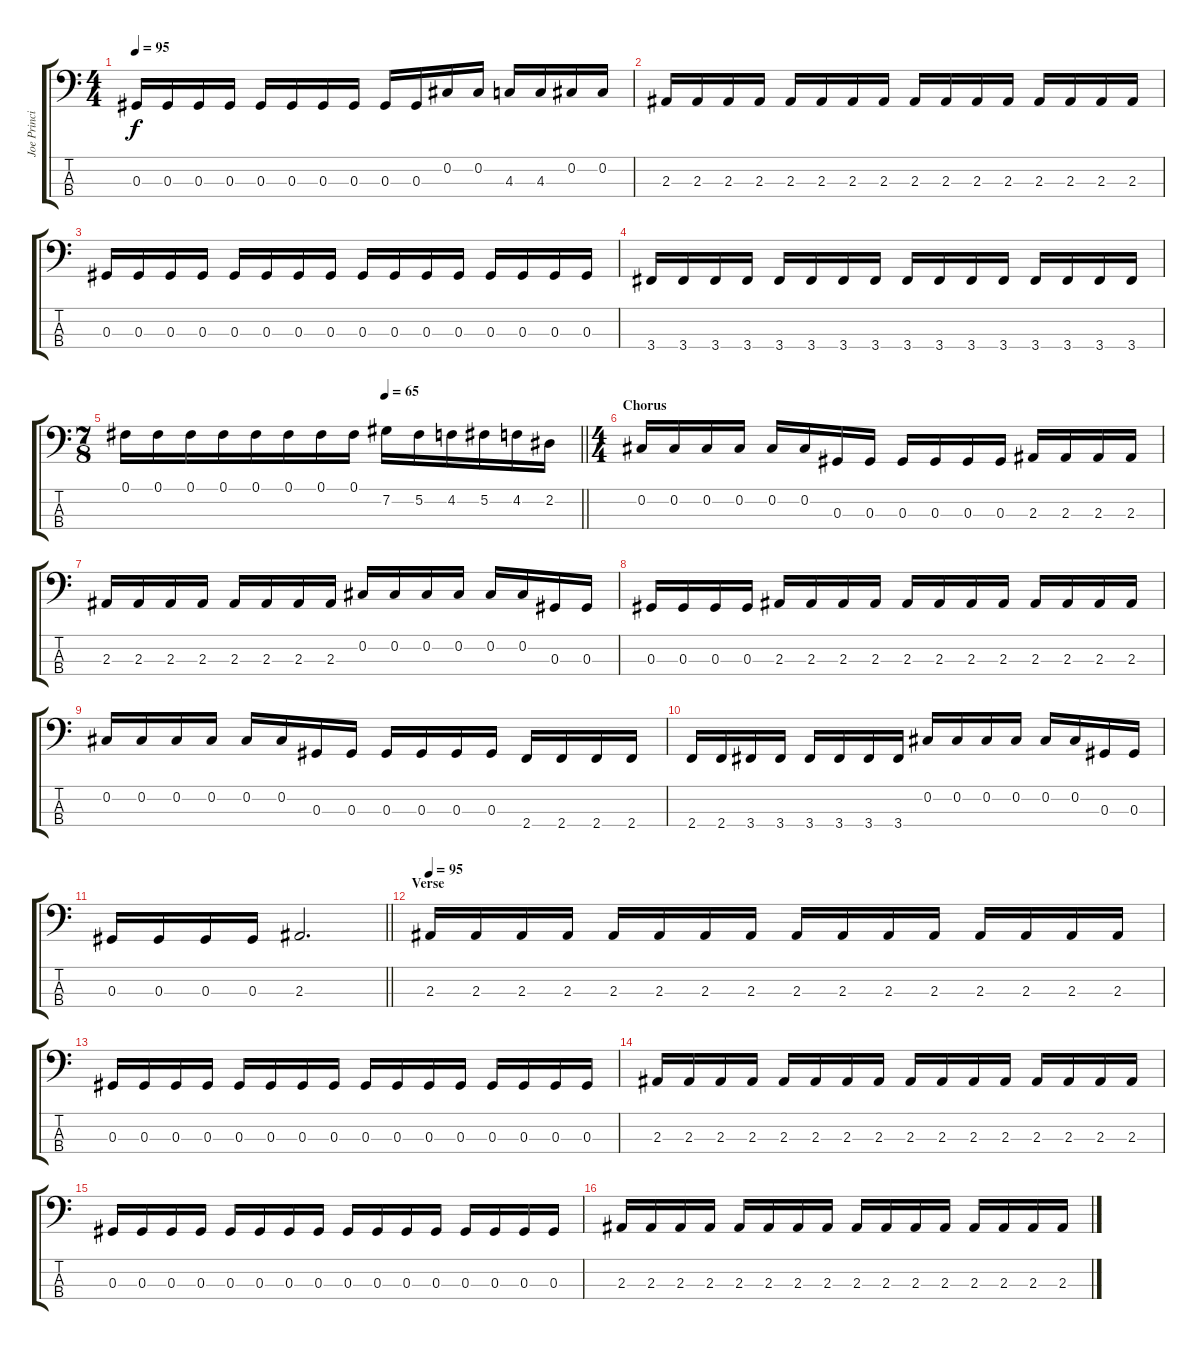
\track ("Joe Princip" "Joe Princi") {instrument electricbassfinger}
\staff {score tabs}
\tuning (Gb2 Db2 Ab1 Eb1) {hide}
\ts (4 4)
\tempo 95
\clef f4
\ks c
0.3.16{dy f} 0.3.16 0.3.16 0.3.16 0.3.16 0.3.16 0.3.16 0.3.16 0.3.16 0.3.16 0.2.16 0.2.16 4.3.16 4.3.16 0.2.16 0.2.16 |
2.3.16 2.3.16 2.3.16 2.3.16 2.3.16 2.3.16 2.3.16 2.3.16 2.3.16 2.3.16 2.3.16 2.3.16 2.3.16 2.3.16 2.3.16 2.3.16 |
0.3.16 0.3.16 0.3.16 0.3.16 0.3.16 0.3.16 0.3.16 0.3.16 0.3.16 0.3.16 0.3.16 0.3.16 0.3.16 0.3.16 0.3.16 0.3.16 |
3.4.16 3.4.16 3.4.16 3.4.16 3.4.16 3.4.16 3.4.16 3.4.16 3.4.16 3.4.16 3.4.16 3.4.16 3.4.16 3.4.16 3.4.16 3.4.16 |
\ts (7 8)
\tempo (65 0.5714285714285714)
\barLineRight lightlight
0.1.16 0.1.16 0.1.16 0.1.16 0.1.16 0.1.16 0.1.16 0.1.16 7.2.16 5.2.16 4.2.16 5.2.16 4.2.16 2.2.16 |
\ts (4 4)
\section ("" "Chorus")
0.2.16 0.2.16 0.2.16 0.2.16 0.2.16 0.2.16 0.3.16 0.3.16 0.3.16 0.3.16 0.3.16 0.3.16 2.3.16 2.3.16 2.3.16 2.3.16 |
2.3.16 2.3.16 2.3.16 2.3.16 2.3.16 2.3.16 2.3.16 2.3.16 0.2.16 0.2.16 0.2.16 0.2.16 0.2.16 0.2.16 0.3.16 0.3.16 |
0.3.16 0.3.16 0.3.16 0.3.16 2.3.16 2.3.16 2.3.16 2.3.16 2.3.16 2.3.16 2.3.16 2.3.16 2.3.16 2.3.16 2.3.16 2.3.16 |
0.2.16 0.2.16 0.2.16 0.2.16 0.2.16 0.2.16 0.3.16 0.3.16 0.3.16 0.3.16 0.3.16 0.3.16 2.4.16 2.4.16 2.4.16 2.4.16 |
2.4.16 2.4.16 3.4.16 3.4.16 3.4.16 3.4.16 3.4.16 3.4.16 0.2.16 0.2.16 0.2.16 0.2.16 0.2.16 0.2.16 0.3.16 0.3.16 |
\barLineRight lightlight
0.3.16 0.3.16 0.3.16 0.3.16 2.3.2{d} |
\section ("" "Verse")
\tempo 95
2.3.16 2.3.16 2.3.16 2.3.16 2.3.16 2.3.16 2.3.16 2.3.16 2.3.16 2.3.16 2.3.16 2.3.16 2.3.16 2.3.16 2.3.16 2.3.16 |
0.3.16 0.3.16 0.3.16 0.3.16 0.3.16 0.3.16 0.3.16 0.3.16 0.3.16 0.3.16 0.3.16 0.3.16 0.3.16 0.3.16 0.3.16 0.3.16 |
2.3.16 2.3.16 2.3.16 2.3.16 2.3.16 2.3.16 2.3.16 2.3.16 2.3.16 2.3.16 2.3.16 2.3.16 2.3.16 2.3.16 2.3.16 2.3.16 |
0.3.16 0.3.16 0.3.16 0.3.16 0.3.16 0.3.16 0.3.16 0.3.16 0.3.16 0.3.16 0.3.16 0.3.16 0.3.16 0.3.16 0.3.16 0.3.16 |
2.3.16 2.3.16 2.3.16 2.3.16 2.3.16 2.3.16 2.3.16 2.3.16 2.3.16 2.3.16 2.3.16 2.3.16 2.3.16 2.3.16 2.3.16 2.3.16
